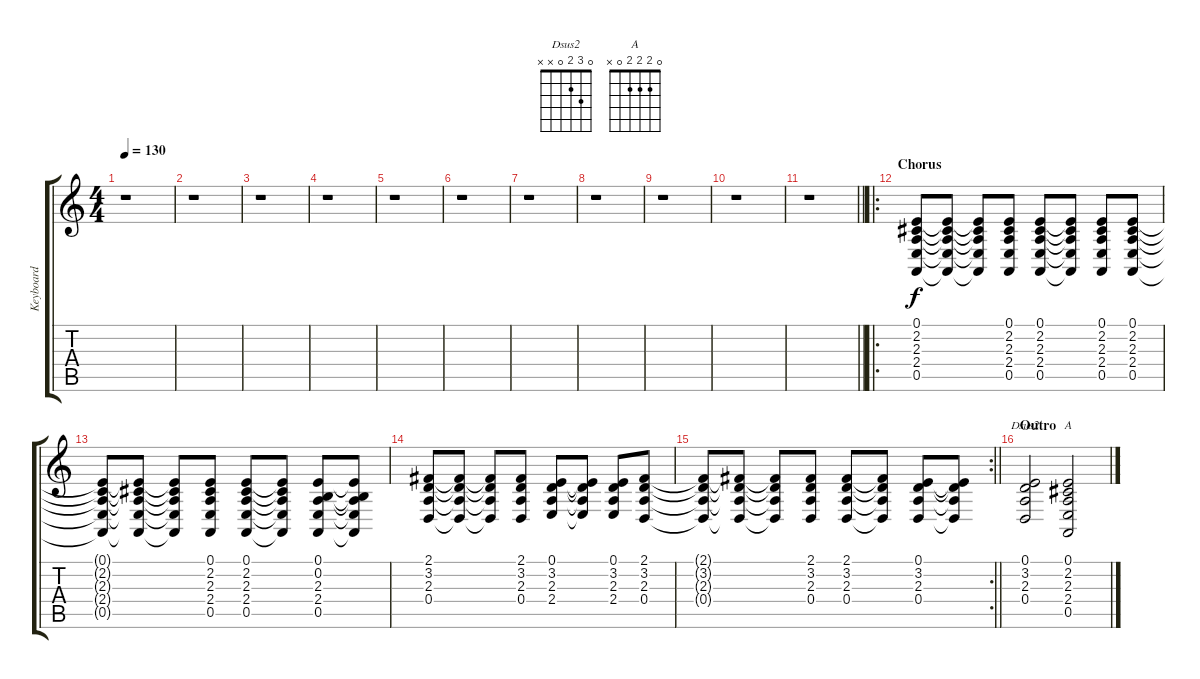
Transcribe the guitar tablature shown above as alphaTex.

\track ("Keyboard" "Keyboard") {instrument electricpiano2}
\staff {score tabs}
\tuning (E4 B3 G3 D3 A2 E2) {hide}
\chord ("Dsus2" 0 3 2 0 x x)
\chord ("A" 0 2 2 2 0 x)
\ts (4 4)
\tempo 130
\clef g2
\ks c
r.1{dy f} |
r.1 |
r.1 |
r.1 |
r.1 |
r.1 |
r.1 |
r.1 |
r.1 |
r.1 |
\barLineRight lightlight
r.1 |
\ro
\section ("" "Chorus")
(0.1 2.2 2.3 2.4 0.5).8 (0.1{t} 2.2{t} 2.3{t} 2.4{t} 0.5{t}).8 (0.1{t} 2.2{t} 2.3{t} 2.4{t} 0.5{t}).8 (0.1 2.2 2.3 2.4 0.5).8 (0.1 2.2 2.3 2.4 0.5).8 (0.1{t} 2.2{t} 2.3{t} 2.4{t} 0.5{t}).8 (0.1 2.2 2.3 2.4 0.5).8 (0.1 2.2 2.3 2.4 0.5).8 |
(0.1{t} 2.2{t} 2.3{t} 2.4{t} 0.5{t}).8 (0.1{t} 2.2{t} 2.3{t} 2.4{t} 0.5{t}).8 (0.1{t} 2.2{t} 2.3{t} 2.4{t} 0.5{t}).8 (0.1 2.2 2.3 2.4 0.5).8 (0.1 2.2 2.3 2.4 0.5).8 (0.1{t} 2.2{t} 2.3{t} 2.4{t} 0.5{t}).8 (0.1 0.2 2.3 2.4 0.5).8 (0.1{t} 0.2{t} 2.3{t} 2.4{t} 0.5{t}).8 |
(2.1 3.2 2.3 0.4).8 (2.1{t} 3.2{t} 2.3{t} 0.4{t}).8 (2.1{t} 3.2{t} 2.3{t} 0.4{t}).8 (2.1 3.2 2.3 0.4).8 (0.1 3.2 2.3 2.4).8 (0.1{t} 3.2{t} 2.3{t} 2.4{t}).8 (0.1 3.2 2.3 2.4).8 (2.1 3.2 2.3 0.4).8 |
\rc 2
\barLineRight lightlight
(2.1{t} 3.2{t} 2.3{t} 0.4{t}).8 (2.1{t} 3.2{t} 2.3{t} 0.4{t}).8 (2.1{t} 3.2{t} 2.3{t} 0.4{t}).8 (2.1 3.2 2.3 0.4).8 (2.1 3.2 2.3 0.4).8 (2.1{t} 3.2{t} 2.3{t} 0.4{t}).8 (0.1 3.2 2.3 0.4).8 (0.1{t} 3.2{t} 2.3{t} 0.4{t}).8 |
\section ("" "Outro")
(0.1 3.2 2.3 0.4).2{ch "Dsus2"} (0.1 2.2 2.3 2.4 0.5).2{ch "A"}
